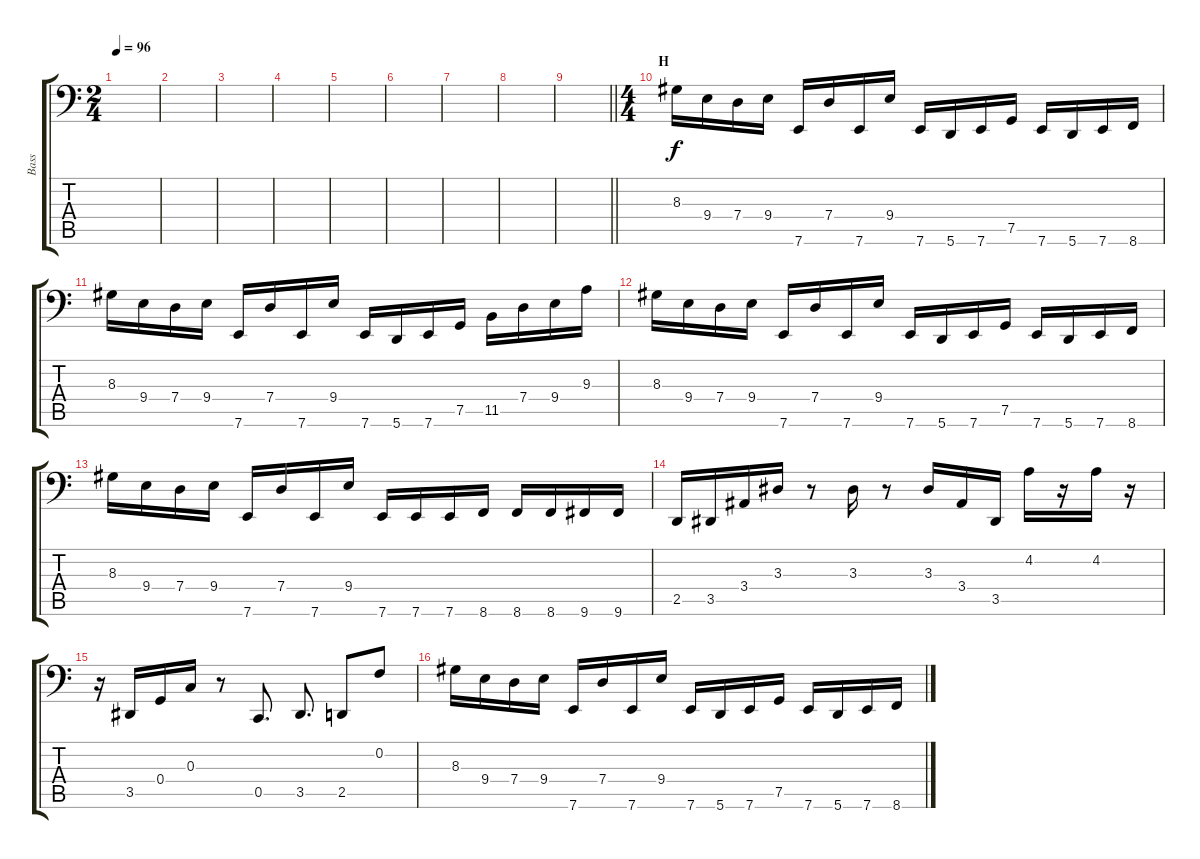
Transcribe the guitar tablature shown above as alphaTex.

\track ("Bass" "Bass") {instrument electricbasspick}
\staff {score tabs}
\tuning (Bb2 F2 C2 G1 C1 A0) {hide}
\ts (2 4)
\tempo 96
\clef f4
\ks c
|
|
|
|
|
|
|
|
\barLineRight lightlight
|
\ts (4 4)
\section ("" "H")
8.3.16{instrument slapbass1} 9.4.16 7.4.16 9.4.16 7.6.16 7.4.16 7.6.16 9.4.16 7.6.16 5.6.16 7.6.16 7.5.16 7.6.16 5.6.16 7.6.16 8.6.16 |
8.3.16 9.4.16 7.4.16 9.4.16 7.6.16 7.4.16 7.6.16 9.4.16 7.6.16 5.6.16 7.6.16 7.5.16 11.5.16 7.4.16 9.4.16 9.3.16 |
8.3.16 9.4.16 7.4.16 9.4.16 7.6.16 7.4.16 7.6.16 9.4.16 7.6.16 5.6.16 7.6.16 7.5.16 7.6.16 5.6.16 7.6.16 8.6.16 |
8.3.16 9.4.16 7.4.16 9.4.16 7.6.16 7.4.16 7.6.16 9.4.16 7.6.16 7.6.16 7.6.16 8.6.16 8.6.16 8.6.16 9.6.16 9.6.16 |
2.5.16{instrument electricbasspick} 3.5.16 3.4.16 3.3.16 r.8 3.3.16 r.8 3.3.16 3.4.16 3.5.16 4.2.16 r.16 4.2.16 r.16 |
r.16 3.5.16 0.4.16 0.3.16 r.8 0.5.8{d} 3.5.8{d} 2.5.8 0.2.8 |
8.3.16{instrument slapbass1} 9.4.16 7.4.16 9.4.16 7.6.16 7.4.16 7.6.16 9.4.16 7.6.16 5.6.16 7.6.16 7.5.16 7.6.16 5.6.16 7.6.16 8.6.16
